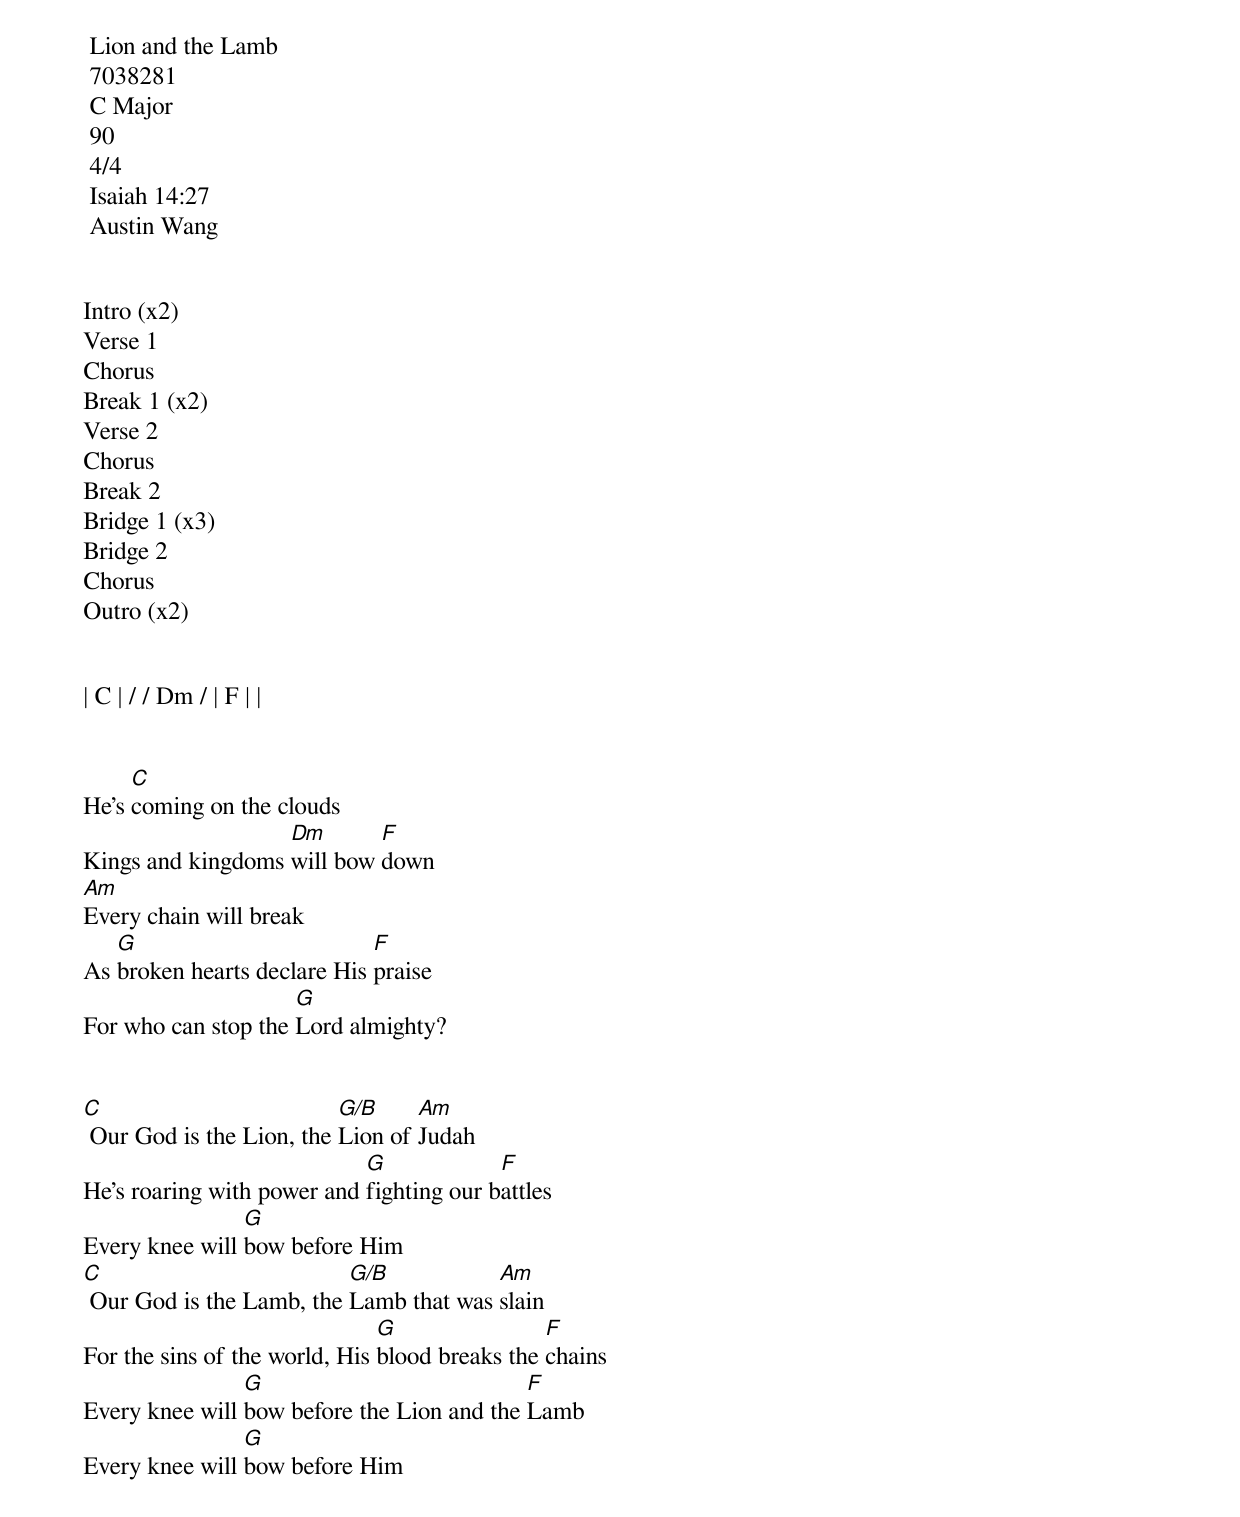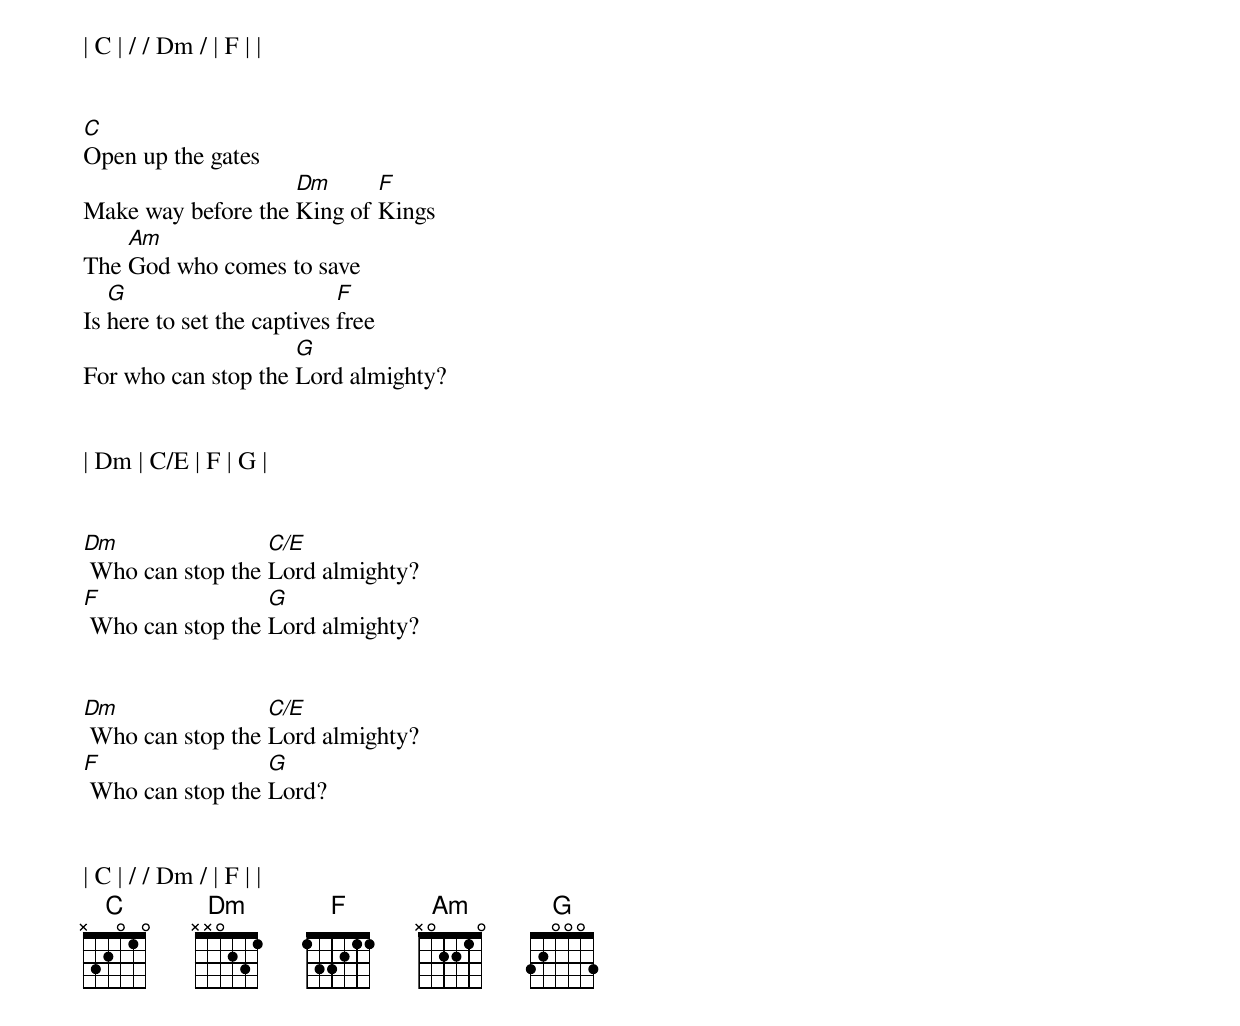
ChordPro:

<song> Lion and the Lamb
<ccli> 7038281
<key> C Major
<bpm> 90
<signature> 4/4
<verse> Isaiah 14:27
<arranger> Austin Wang

<order>
Intro (x2)
Verse 1
Chorus
Break 1 (x2)
Verse 2
Chorus
Break 2
Bridge 1 (x3)
Bridge 2
Chorus
Outro (x2)

<Intro>
| C | / / Dm / | F | |

<Verse 1>
He's [C]coming on the clouds
Kings and kingdoms [Dm]will bow [F]down
[Am]Every chain will break
As [G]broken hearts declare His [F]praise
For who can stop the [G]Lord almighty?

<Chorus>
[C] Our God is the Lion, the [G/B]Lion of [Am]Judah
He’s roaring with power and [G]fighting our b[F]attles
Every knee will [G]bow before Him
[C] Our God is the Lamb, the [G/B]Lamb that was [Am]slain
For the sins of the world, His [G]blood breaks the [F]chains
Every knee will [G]bow before the Lion and the [F]Lamb
Every knee will [G]bow before Him

<Break 1>
| C | / / Dm / | F | |

<Verse 2>
[C]Open up the gates
Make way before the [Dm]King of [F]Kings
The [Am]God who comes to save
Is [G]here to set the captives [F]free
For who can stop the [G]Lord almighty?

<Break 2>
| Dm | C/E | F | G |

<Bridge 1>
[Dm] Who can stop the [C/E]Lord almighty?
[F] Who can stop the [G]Lord almighty?

<Bridge 2>
[Dm] Who can stop the [C/E]Lord almighty?
[F] Who can stop the [G]Lord?

<Outro>
| C | / / Dm / | F | |
